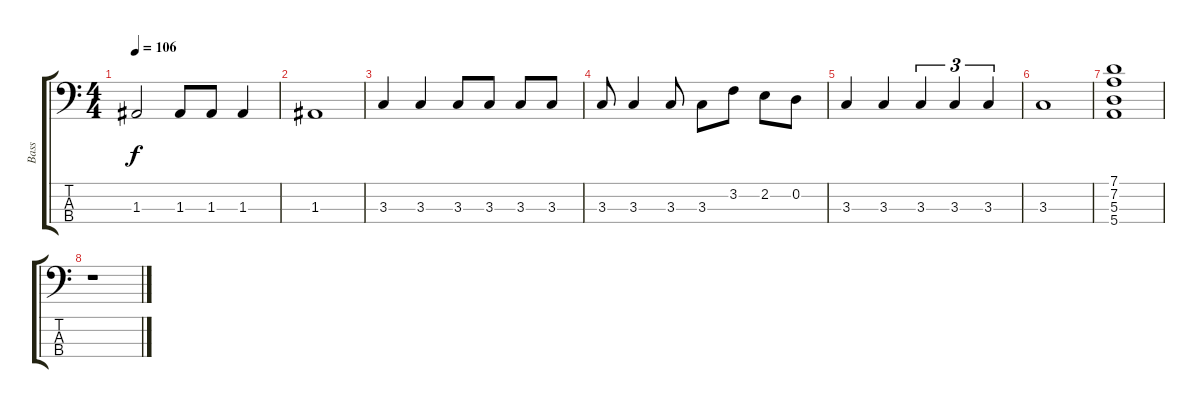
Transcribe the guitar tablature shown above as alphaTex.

\track ("Bass" "Bass") {instrument electricbassfinger}
\staff {score tabs}
\tuning (G2 D2 A1 E1) {hide}
\ts (4 4)
\tempo 106
\clef f4
\ks c
1.3.2{dy f} 1.3.8 1.3.8 1.3.4 |
1.3.1 |
3.3.4 3.3.4 3.3.8 3.3.8 3.3.8 3.3.8 |
3.3.8 3.3.4 3.3.8 3.3.8 3.2.8 2.2.8 0.2.8 |
3.3.4 3.3.4 3.3.4{tu (3 2)} 3.3.4{tu (3 2)} 3.3.4{tu (3 2)} |
3.3.1 |
(7.1 7.2 5.3 5.4).1 |
r.1
